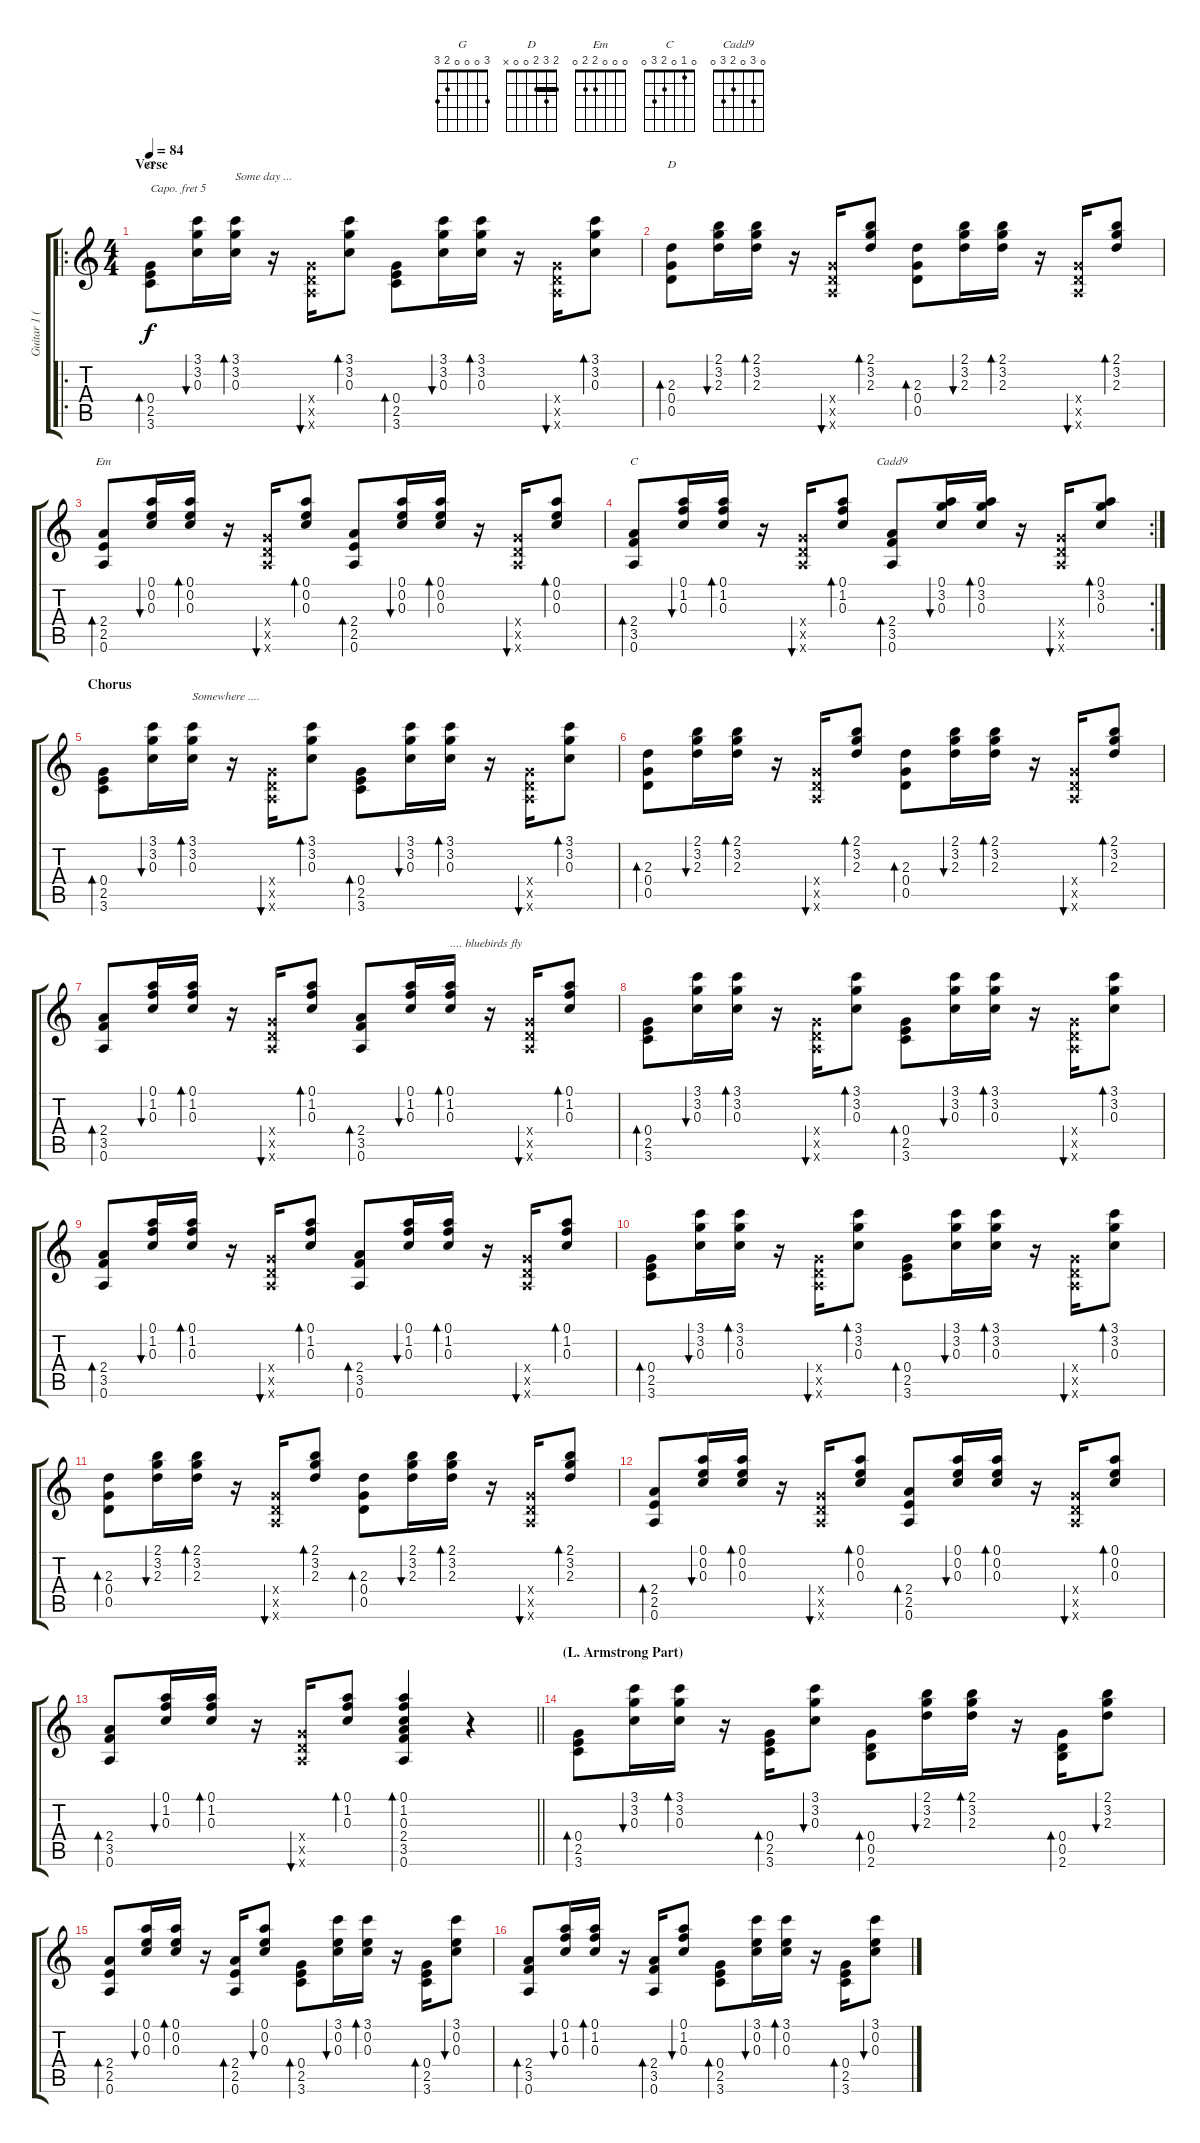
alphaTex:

\track ("Guitar 1 (Capo 5)" "Guitar 1 (") {instrument electricguitarjazz}
\staff {score tabs}
\capo 5
\tuning (E4 B3 G3 D3 A2 E2) {hide}
\chord ("G" 3 0 0 0 2 3)
\chord ("D" 2 3 2 0 0 x) {barre 2}
\chord ("Em" 0 0 0 2 2 0)
\chord ("C" 0 1 0 2 3 0)
\chord ("Cadd9" 0 3 0 2 3 0)
\ro
\ts (4 4)
\section ("" "Verse")
\tempo 84
\clef g2
\ks c
(0.4 2.5 3.6).8{bd 60 ch "G" dy f} (3.1 3.2 0.3).16{bu 60} (3.1 3.2 0.3).16{bd 60 txt "Some day ..."} r.16 (0.4{x} 0.5{x} 0.6{x}).16{bu 60} (3.1 3.2 0.3).8{bd 60} (0.4 2.5 3.6).8{bd 60} (3.1 3.2 0.3).16{bu 60} (3.1 3.2 0.3).16{bd 60} r.16 (0.4{x} 0.5{x} 0.6{x}).16{bu 60} (3.1 3.2 0.3).8{bd 60} |
(2.3 0.4 0.5).8{bd 60 ch "D"} (2.1 3.2 2.3).16{bu 60} (2.1 3.2 2.3).16{bd 60} r.16 (0.4{x} 0.5{x} 0.6{x}).16{bu 60} (2.1 3.2 2.3).8{bd 60} (2.3 0.4 0.5).8{bd 60} (2.1 3.2 2.3).16{bu 60} (2.1 3.2 2.3).16{bd 60} r.16 (0.4{x} 0.5{x} 0.6{x}).16{bu 60} (2.1 3.2 2.3).8{bd 60} |
(2.4 2.5 0.6).8{bd 60 ch "Em"} (0.1 0.2 0.3).16{bu 60} (0.1 0.2 0.3).16{bd 60} r.16 (0.4{x} 0.5{x} 0.6{x}).16{bu 60} (0.1 0.2 0.3).8{bd 60} (2.4 2.5 0.6).8{bd 60} (0.1 0.2 0.3).16{bu 60} (0.1 0.2 0.3).16{bd 60} r.16 (0.4{x} 0.5{x} 0.6{x}).16{bu 60} (0.1 0.2 0.3).8{bd 60} |
\rc 2
(2.4 3.5 0.6).8{bd 60 ch "C"} (0.1 1.2 0.3).16{bu 60} (0.1 1.2 0.3).16{bd 60} r.16 (0.4{x} 0.5{x} 0.6{x}).16{bu 60} (0.1 1.2 0.3).8{bd 60} (2.4 3.5 0.6).8{bd 60 ch "Cadd9"} (0.1 3.2 0.3).16{bu 60} (0.1 3.2 0.3).16{bd 60} r.16 (0.4{x} 0.5{x} 0.6{x}).16{bu 60} (0.1 3.2 0.3).8{bd 60} |
\section ("" "Chorus")
(0.4 2.5 3.6).8{bd 60} (3.1 3.2 0.3).16{bu 60} (3.1 3.2 0.3).16{bd 60 txt "Somewhere ...."} r.16 (0.4{x} 0.5{x} 0.6{x}).16{bu 60} (3.1 3.2 0.3).8{bd 60} (0.4 2.5 3.6).8{bd 60} (3.1 3.2 0.3).16{bu 60} (3.1 3.2 0.3).16{bd 60} r.16 (0.4{x} 0.5{x} 0.6{x}).16{bu 60} (3.1 3.2 0.3).8{bd 60} |
(2.3 0.4 0.5).8{bd 60} (2.1 3.2 2.3).16{bu 60} (2.1 3.2 2.3).16{bd 60} r.16 (0.4{x} 0.5{x} 0.6{x}).16{bu 60} (2.1 3.2 2.3).8{bd 60} (2.3 0.4 0.5).8{bd 60} (2.1 3.2 2.3).16{bu 60} (2.1 3.2 2.3).16{bd 60} r.16 (0.4{x} 0.5{x} 0.6{x}).16{bu 60} (2.1 3.2 2.3).8{bd 60} |
(2.4 3.5 0.6).8{bd 60} (0.1 1.2 0.3).16{bu 60} (0.1 1.2 0.3).16{bd 60} r.16 (0.4{x} 0.5{x} 0.6{x}).16{bu 60} (0.1 1.2 0.3).8{bd 60} (2.4 3.5 0.6).8{bd 60} (0.1 1.2 0.3).16{bu 60} (0.1 1.2 0.3).16{bd 60 txt ".... bluebirds fly"} r.16 (0.4{x} 0.5{x} 0.6{x}).16{bu 60} (0.1 1.2 0.3).8{bd 60} |
(0.4 2.5 3.6).8{bd 60} (3.1 3.2 0.3).16{bu 60} (3.1 3.2 0.3).16{bd 60} r.16 (0.4{x} 0.5{x} 0.6{x}).16{bu 60} (3.1 3.2 0.3).8{bd 60} (0.4 2.5 3.6).8{bd 60} (3.1 3.2 0.3).16{bu 60} (3.1 3.2 0.3).16{bd 60} r.16 (0.4{x} 0.5{x} 0.6{x}).16{bu 60} (3.1 3.2 0.3).8{bd 60} |
(2.4 3.5 0.6).8{bd 60} (0.1 1.2 0.3).16{bu 60} (0.1 1.2 0.3).16{bd 60} r.16 (0.4{x} 0.5{x} 0.6{x}).16{bu 60} (0.1 1.2 0.3).8{bd 60} (2.4 3.5 0.6).8{bd 60} (0.1 1.2 0.3).16{bu 60} (0.1 1.2 0.3).16{bd 60} r.16 (0.4{x} 0.5{x} 0.6{x}).16{bu 60} (0.1 1.2 0.3).8{bd 60} |
(0.4 2.5 3.6).8{bd 60} (3.1 3.2 0.3).16{bu 60} (3.1 3.2 0.3).16{bd 60} r.16 (0.4{x} 0.5{x} 0.6{x}).16{bu 60} (3.1 3.2 0.3).8{bd 60} (0.4 2.5 3.6).8{bd 60} (3.1 3.2 0.3).16{bu 60} (3.1 3.2 0.3).16{bd 60} r.16 (0.4{x} 0.5{x} 0.6{x}).16{bu 60} (3.1 3.2 0.3).8{bd 60} |
(2.3 0.4 0.5).8{bd 60} (2.1 3.2 2.3).16{bu 60} (2.1 3.2 2.3).16{bd 60} r.16 (0.4{x} 0.5{x} 0.6{x}).16{bu 60} (2.1 3.2 2.3).8{bd 60} (2.3 0.4 0.5).8{bd 60} (2.1 3.2 2.3).16{bu 60} (2.1 3.2 2.3).16{bd 60} r.16 (0.4{x} 0.5{x} 0.6{x}).16{bu 60} (2.1 3.2 2.3).8{bd 60} |
(2.4 2.5 0.6).8{bd 60} (0.1 0.2 0.3).16{bu 60} (0.1 0.2 0.3).16{bd 60} r.16 (0.4{x} 0.5{x} 0.6{x}).16{bu 60} (0.1 0.2 0.3).8{bd 60} (2.4 2.5 0.6).8{bd 60} (0.1 0.2 0.3).16{bu 60} (0.1 0.2 0.3).16{bd 60} r.16 (0.4{x} 0.5{x} 0.6{x}).16{bu 60} (0.1 0.2 0.3).8{bd 60} |
\barLineRight lightlight
(2.4 3.5 0.6).8{bd 60} (0.1 1.2 0.3).16{bu 60} (0.1 1.2 0.3).16{bd 60} r.16 (0.4{x} 0.5{x} 0.6{x}).16{bu 60} (0.1 1.2 0.3).8{bd 60} (0.1 1.2 0.3 2.4 3.5 0.6).4{bd 60} r.4 |
\section ("" "(L. Armstrong Part)")
(0.4 2.5 3.6).8{bd 60} (3.1 3.2 0.3).16{bu 60} (3.1 3.2 0.3).16{bd 60} r.16 (0.4 2.5 3.6).16{bd 60} (3.1 3.2 0.3).8{bu 60} (0.4 0.5 2.6).8{bd 60} (2.1 3.2 2.3).16{bu 60} (2.1 3.2 2.3).16{bd 60} r.16 (0.4 0.5 2.6).16{bd 60} (2.1 3.2 2.3).8{bu 60} |
(2.4 2.5 0.6).8{bd 60} (0.1 0.2 0.3).16{bu 60} (0.1 0.2 0.3).16{bd 60} r.16 (2.4 2.5 0.6).16{bd 60} (0.1 0.2 0.3).8{bu 60} (0.4 2.5 3.6).8{bd 60} (3.1 0.2 0.3).16{bu 60} (3.1 0.2 0.3).16{bd 60} r.16 (0.4 2.5 3.6).16{bd 60} (3.1 0.2 0.3).8{bu 60} |
(2.4 3.5 0.6).8{bd 60} (0.1 1.2 0.3).16{bu 60} (0.1 1.2 0.3).16{bd 60} r.16 (2.4 3.5 0.6).16{bd 60} (0.1 1.2 0.3).8{bu 60} (0.4 2.5 3.6).8{bd 60} (3.1 0.2 0.3).16{bu 60} (3.1 0.2 0.3).16{bd 60} r.16 (0.4 2.5 3.6).16{bd 60} (3.1 0.2 0.3).8{bu 60}
